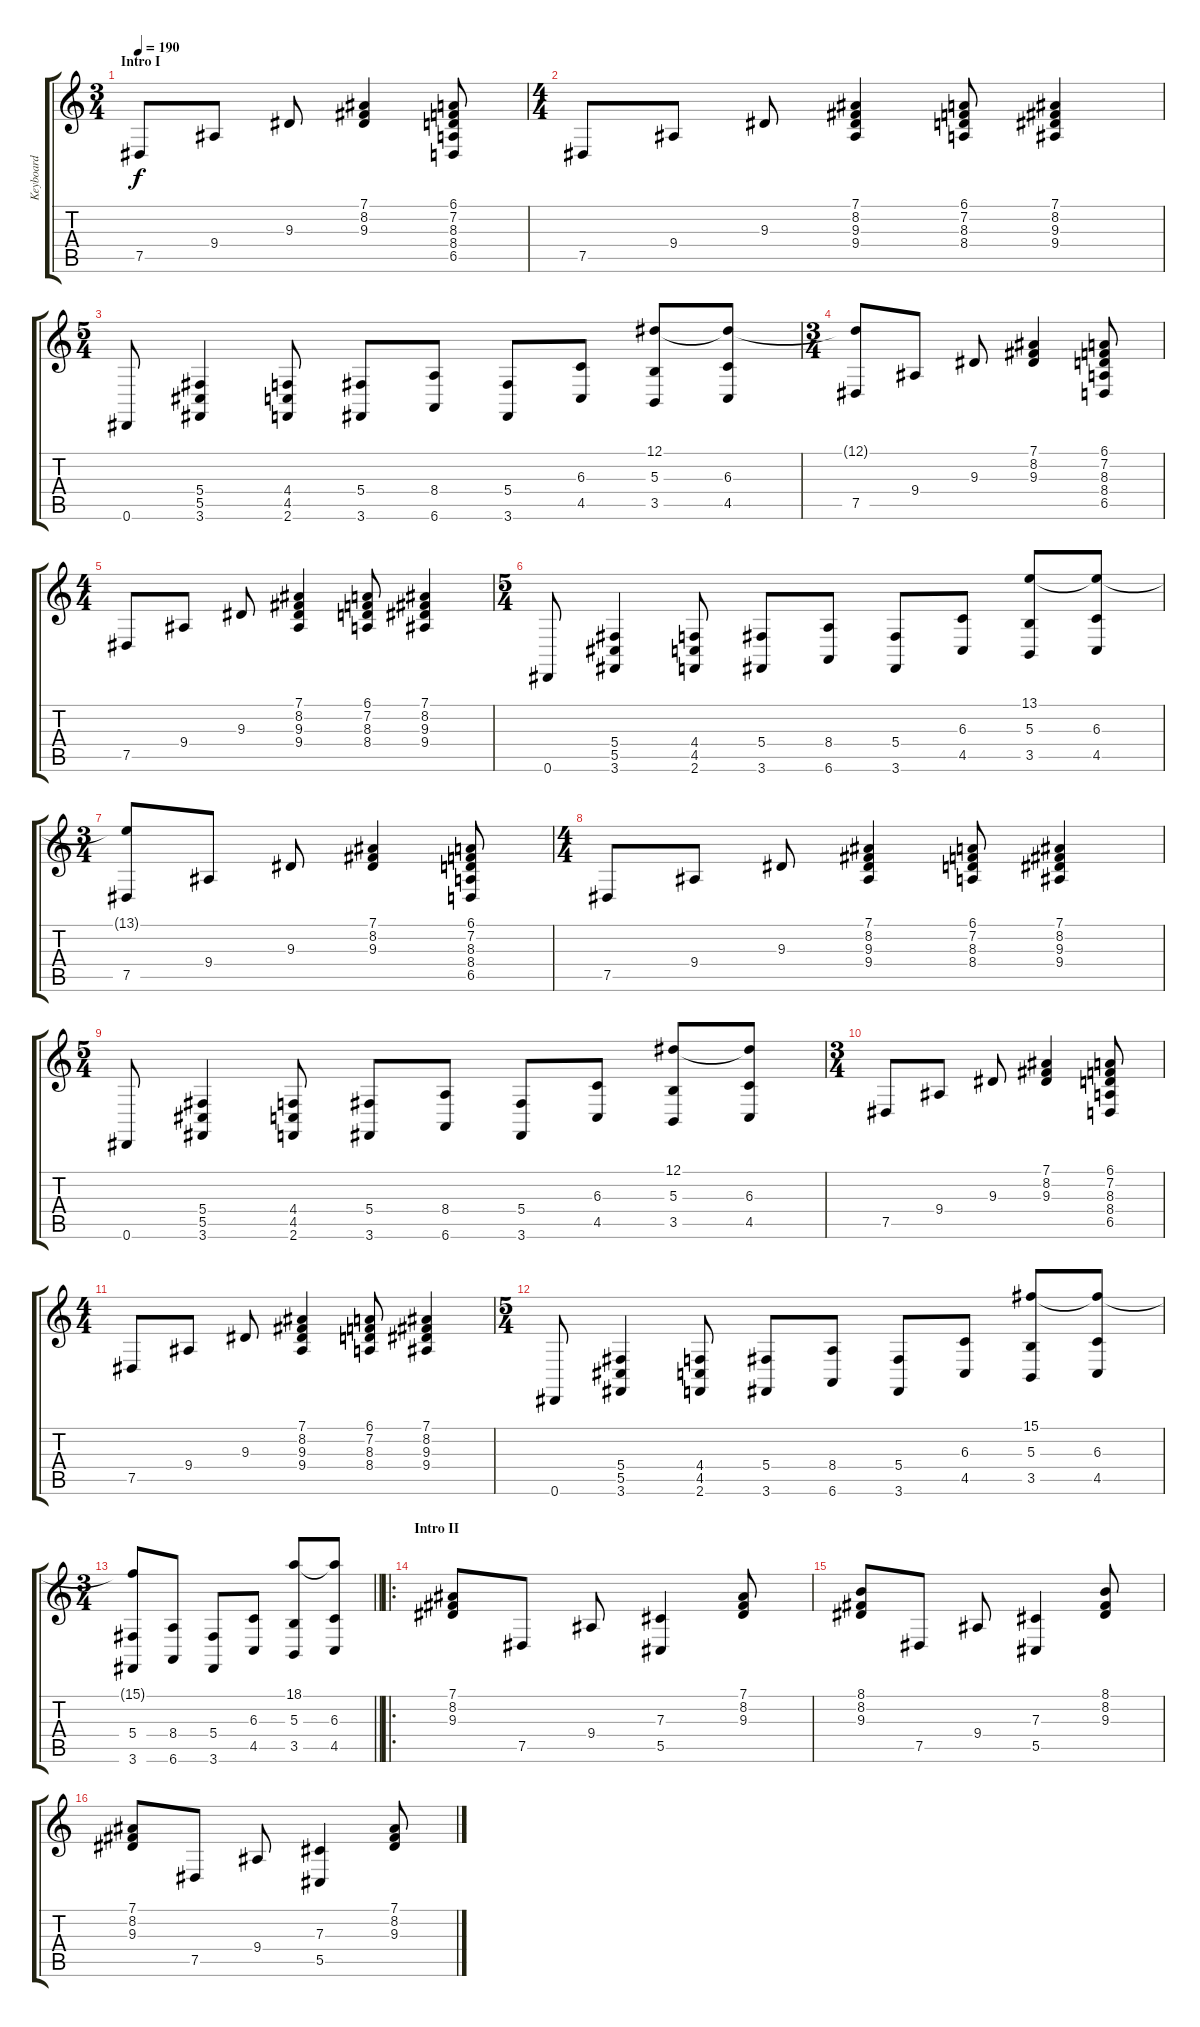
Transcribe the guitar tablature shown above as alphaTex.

\track ("Keyboard" "Keyboard") {instrument stringensemble1}
\staff {score tabs}
\tuning (Eb4 Bb3 Gb3 Db3 Ab2 Eb2) {hide}
\ts (3 4)
\section ("" "Intro I")
\tempo 190
\clef g2
\ks c
7.5.8{dy f instrument stringensemble1} 9.4.8 9.3.8 (7.1 8.2 9.3).4 (6.1 7.2 8.3 8.4 6.5).8 |
\ts (4 4)
7.5.8 9.4.8 9.3.8 (7.1 8.2 9.3 9.4).4 (6.1 7.2 8.3 8.4).8 (7.1 8.2 9.3 9.4).4 |
\ts (5 4)
0.6.8 (5.4 5.5 3.6).4 (4.4 4.5 2.6).8 (5.4 3.6).8 (8.4 6.6).8 (5.4 3.6).8 (6.3 4.5).8 (12.1 5.3 3.5).8 (12.1{t} 6.3 4.5).8 |
\ts (3 4)
(12.1{t} 7.5).8 9.4.8 9.3.8 (7.1 8.2 9.3).4 (6.1 7.2 8.3 8.4 6.5).8 |
\ts (4 4)
7.5.8 9.4.8 9.3.8 (7.1 8.2 9.3 9.4).4 (6.1 7.2 8.3 8.4).8 (7.1 8.2 9.3 9.4).4 |
\ts (5 4)
0.6.8 (5.4 5.5 3.6).4 (4.4 4.5 2.6).8 (5.4 3.6).8 (8.4 6.6).8 (5.4 3.6).8 (6.3 4.5).8 (13.1 5.3 3.5).8 (13.1{t} 6.3 4.5).8 |
\ts (3 4)
(13.1{t} 7.5).8 9.4.8 9.3.8 (7.1 8.2 9.3).4 (6.1 7.2 8.3 8.4 6.5).8 |
\ts (4 4)
7.5.8 9.4.8 9.3.8 (7.1 8.2 9.3 9.4).4 (6.1 7.2 8.3 8.4).8 (7.1 8.2 9.3 9.4).4 |
\ts (5 4)
0.6.8 (5.4 5.5 3.6).4 (4.4 4.5 2.6).8 (5.4 3.6).8 (8.4 6.6).8 (5.4 3.6).8 (6.3 4.5).8 (12.1 5.3 3.5).8 (12.1{t} 6.3 4.5).8 |
\ts (3 4)
7.5.8 9.4.8 9.3.8 (7.1 8.2 9.3).4 (6.1 7.2 8.3 8.4 6.5).8 |
\ts (4 4)
7.5.8 9.4.8 9.3.8 (7.1 8.2 9.3 9.4).4 (6.1 7.2 8.3 8.4).8 (7.1 8.2 9.3 9.4).4 |
\ts (5 4)
0.6.8 (5.4 5.5 3.6).4 (4.4 4.5 2.6).8 (5.4 3.6).8 (8.4 6.6).8 (5.4 3.6).8 (6.3 4.5).8 (15.1 5.3 3.5).8 (15.1{t} 6.3 4.5).8 |
\ts (3 4)
\barLineRight lightlight
(15.1{t} 5.4 3.6).8 (8.4 6.6).8 (5.4 3.6).8 (6.3 4.5).8 (18.1 5.3 3.5).8 (18.1{t} 6.3 4.5).8 |
\ro
\section ("" "Intro II")
(7.1 8.2 9.3).8 7.5.8 9.4.8 (7.3 5.5).4 (7.1 8.2 9.3).8 |
(8.1 8.2 9.3).8 7.5.8 9.4.8 (7.3 5.5).4 (8.1 8.2 9.3).8 |
(7.1 8.2 9.3).8 7.5.8 9.4.8 (7.3 5.5).4 (7.1 8.2 9.3).8
